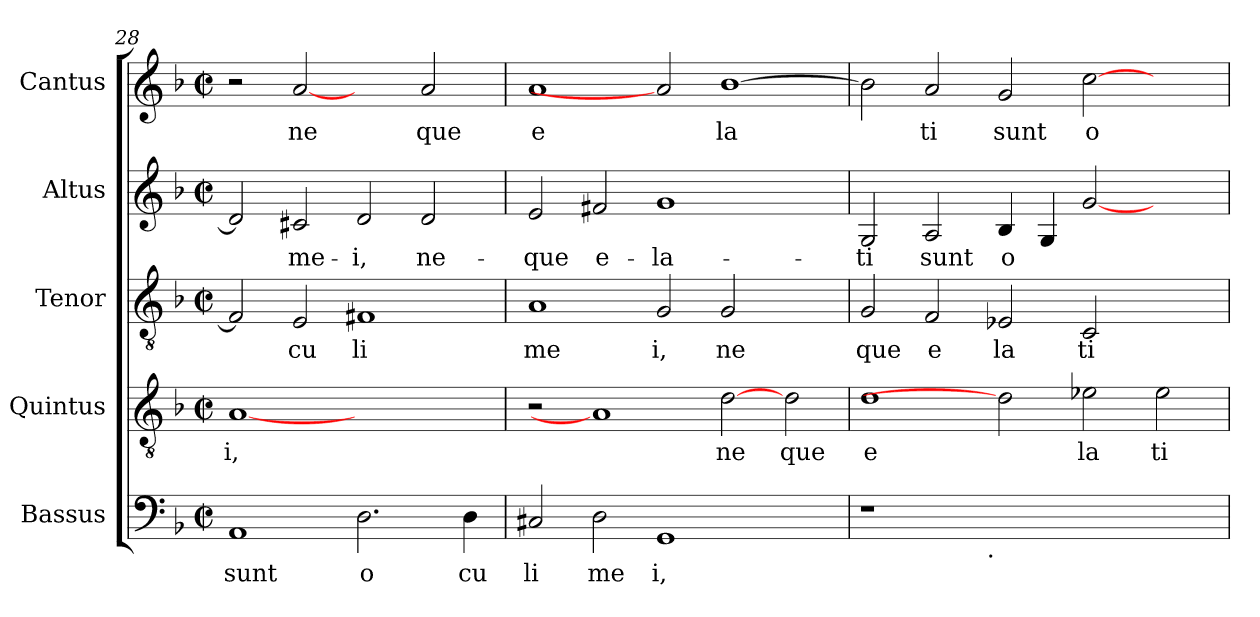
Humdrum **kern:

**kern	**text	**kern	**text	**kern	**text	**kern	**text	**kern	**text
*part5	*part5	*part4	*part4	*part3	*part3	*part2	*part2	*part1	*part1
*staff5	*staff5	*staff4	*staff4	*staff3	*staff3	*staff2	*staff2	*staff1	*staff1
*I"Bassus	*	*I"Quintus	*	*I"Tenor	*	*I"Altus	*	*I"Cantus	*
*clefF4	*	*clefGv2	*	*clefGv2	*	*clefG2	*	*clefG2	*
*k[b-]	*	*k[b-]	*	*k[b-]	*	*k[b-]	*	*k[b-]	*
*F:	*	*F:	*	*F:	*	*F:	*	*F:	*
*M2/2	*	*M2/2	*	*M2/2	*	*M2/2	*	*M2/2	*
*met(c|)	*	*met(c|)	*	*met(c|)	*	*met(c|)	*	*met(c|)	*
=28	=28	=28	=28	=28	=28	=28	=28	=28	=28
!	!LO:LY:b:cj	!	!LO:LY:b:cj	!	!LO:LY:b:cj	!	!LO:LY:b:cj	!	!
1AA	sunt	[1A	i,	2F/]	.	2d/]	.	2r	.
!	!	!	!	!	!LO:LY:b:cj	!	!LO:LY:b:cj	!	!LO:LY:b:cj
.	.	.	.	2E/	cu	2c#/	me-	[2a	ne
!	!LO:LY:b:cj	!	!	!	!LO:LY:b:cj	!	!LO:LY:b:cj	!	!
2.D\	o	1ryy	.	1F#X	li	2d/	-i,	2ryy	.
!	!	!	!	!	!	!	!LO:LY:b:cj	!	!LO:LY:b:cj
.	.	.	.	.	.	2d/	ne-	2a/	que
!	!LO:LY:b:cj	!	!	!	!	!	!	!	!
4D\	cu	.	.	.	.	.	.	.	.
=29	=29	=29	=29	=29	=29	=29	=29	=29	=29
!	!LO:LY:b:cj	!	!	!	!LO:LY:b:cj	!	!LO:LY:b:cj	!	!LO:LY:b:cj
2C#X/	li	2r	.	1A	me	2e/	-que	1a	e
!	!LO:LY:b:cj	!	!	!	!	!	!LO:LY:b:cj	!	!
2D\	me	1A]	.	.	.	2f#X/	e-	.	.
!	!LO:LY:b:cj	!	!	!	!LO:LY:b:cj	!	!LO:LY:b:cj	!	!
1GG	i,	.	.	2G/	i,	1g	-la-	2a]	.
!	!	!	!LO:LY:b:cj	!	!LO:LY:b:cj	!	!	!	!LO:LY:b:cj
.	.	[2d	ne	2G/	ne	.	.	[>1b-	la
!	!	!	!LO:LY:b:cj	!	!	!	!	!	!
2ryy	.	2d\	que	2ryy	.	2ryy	.	.	.
=30	=30	=30	=30	=30	=30	=30	=30	=30	=30
!	!	!	!LO:LY:b:cj	!	!LO:LY:b:cj	!	!LO:LY:b:cj	!	!LO:LY:b:cj
*^	*	*	*	*	*	*	*	*	*
1r	2ryy	.	1d	e	2G/	que	2G/	-ti	2b-\]	.
!	!	!	!	!	!	!LO:LY:b:cj	!	!LO:LY:b:cj	!	!LO:LY:b:cj
.	4...ryy	.	.	.	2F/	e	2A/	sunt	2a/	ti
!	!LO:TX:b:t=.	!	!	!	!	!	!	!	!	!
.	1ryy	.	.	.	.	.	.	.	.	.
!	!	!	!	!	!	!LO:LY:b:cj	!	!LO:LY:b:cj	!	!LO:LY:b:cj
1.ryy	.	.	2d]	.	2E-X/	la	4B-/	o-	2g/	sunt
!	!	!	!	!	!	!	!	!LO:LY:b:cj	!	!
.	.	.	.	.	.	.	4G/	--	.	.
!	!	!	!	!LO:LY:b:cj	!	!LO:LY:b:cj	!	!LO:LY:b:cj	!	!LO:LY:b:cj
.	.	.	2e-X\	la	2C/	ti	[<2g/	--	[>2cc\	o
.	2ryy	.	.	.	.	.	.	.	.	.
!	!	!	!	!LO:LY:b:cj	!	!	!	!	!	!
.	.	.	2e-\	ti	2ryy	.	2ryy	.	2ryy	.
.	32ryy	.	.	.	.	.	.	.	.	.
*v	*v	*	*	*	*	*	*	*	*	*
=	=	=	=	=	=	=	=	=	=
*-	*-	*-	*-	*-	*-	*-	*-	*-	*-
